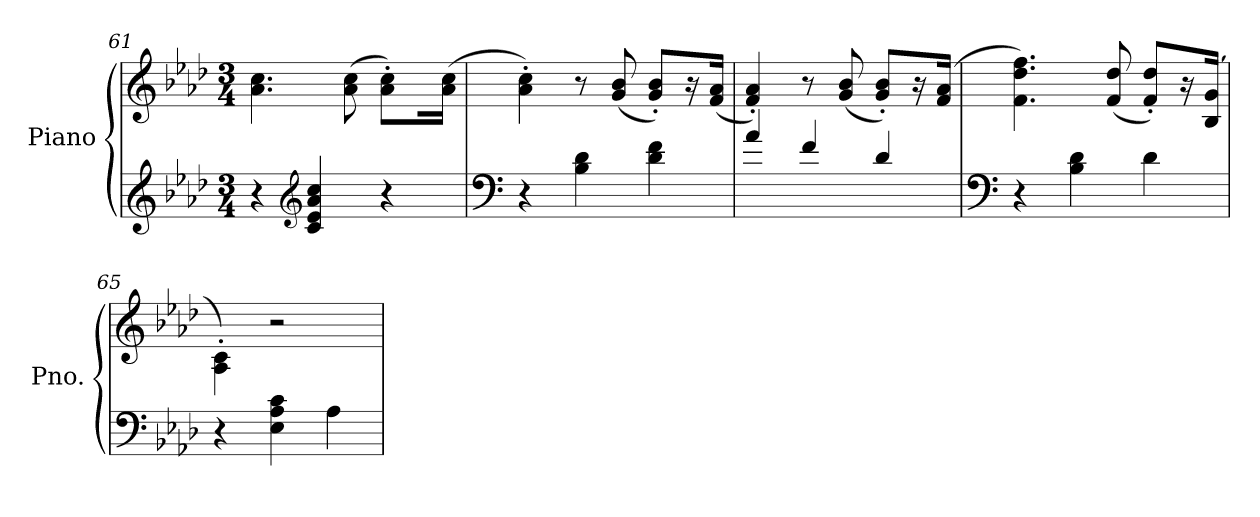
**kern	**kern
*part1	*part1
*staff2	*staff1
*I"Piano	*
*I'Pno.	*
*clefG2	*clefG2
*k[b-e-a-d-]	*k[b-e-a-d-]
*M3/4	*M3/4
=61	=61
4r	4.a-\ 4.cc\
*clefG2	*
4c/ 4e-/ 4a-/ 4cc/	.
.	(>8a-\ 8cc\
4r	8a-\' 8cc\'L)
.	16ryy
.	(>16a-\ 16cc\Jk
=62	=62
*clefF4	*
4r	4a-\' 4cc\')
4B-\ 4d-\	8r
.	(<8g/ 8b-/
4d-\ 4f\	8g/' 8b-/'L)
.	16r
.	(<16f/ 16a-/Jk
=63	=63
4a-/	4f/' 4a-/')
4f/	8r
.	(<8g/ 8b-/
4d-/	8g/' 8b-/'L)
.	16r
.	(<16f/ 16a-/Jk
=64	=64
*clefF4	*
4r	4.f\ 4.dd-\ 4.ff\)
4B-\ 4d-\	.
.	(<8f/ 8dd-/
4d-\	8f/' 8dd-/'L)
.	16r
.	(<16B-/ 16g/Jk
=65	=65
4r	4A-\' 4c\')
4E-\ 4A-\ 4c\	2r
4A-\	.
=	=
*-	*-
